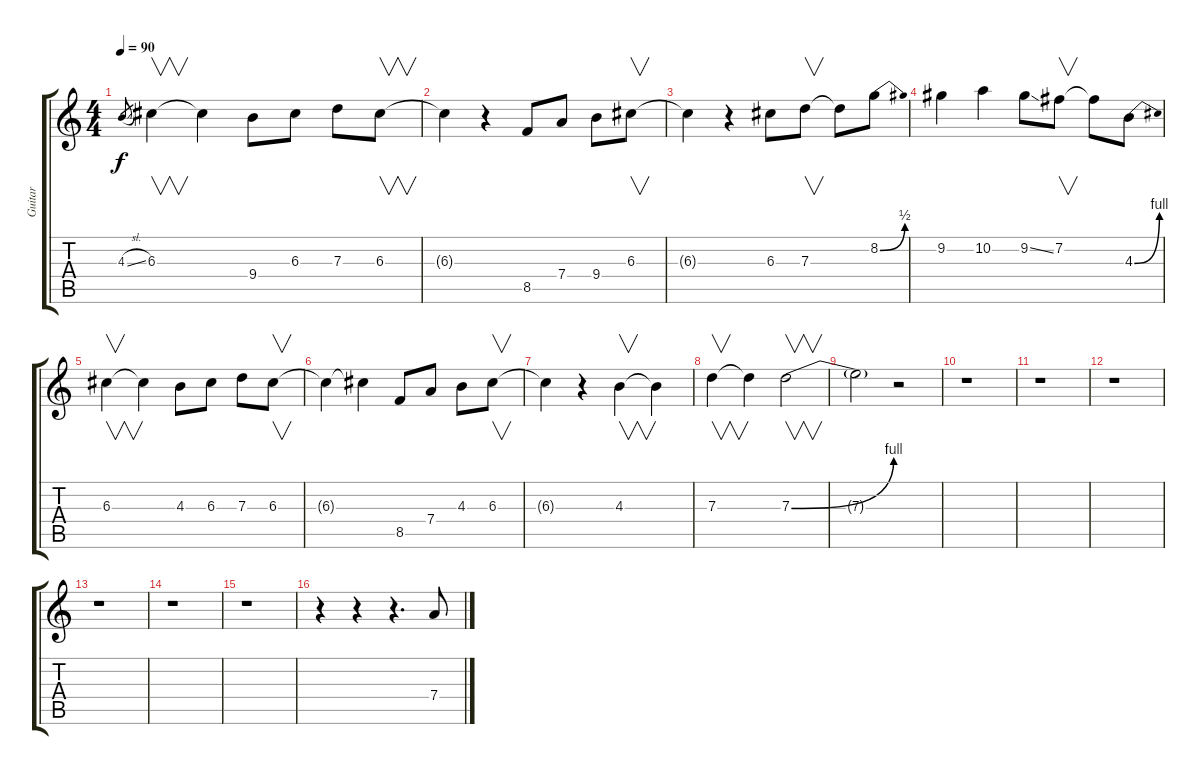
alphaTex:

\track ("Guitar" "Guitar") {instrument overdrivenguitar}
\staff {score tabs}
\tuning (E4 B3 G3 D3 A2 E2) {hide}
\ts (4 4)
\tempo 90
\clef g2
\ks c
4.3{sl}.8{gr dy f instrument overdrivenguitar} 6.3.4{v txt ""} 6.3{t}.4 9.4.8 6.3.8 7.3.8 6.3.8{v} |
6.3{t}.4 r.4 8.5.8 7.4.8 9.4.8 6.3.8{v} |
6.3{t}.4 r.4 6.3.8 7.3.8{v} 7.3{t}.8 8.2{be (bend 0 0 60 2)}.8 |
9.2.4 10.2.4 9.2{ss}.8 7.2.8{v} 7.2{t}.8 4.3{be (bend 0 0 60 4)}.8 |
6.3.4{v} 6.3{t}.4 4.3.8 6.3.8 7.3.8 6.3.8{v} |
6.3{t}.4 6.3{t}.4 8.5.8 7.4.8 4.3.8 6.3.8{v} |
6.3{t}.4 r.4 4.3.4{v} 4.3{t}.4 |
7.3.4{v} 7.3{t}.4 7.3{be (bend 0 0 60 4)}.2{v} |
7.3{t}.2{txt ""} r.2 |
r.1 |
r.1 |
r.1 |
r.1 |
r.1 |
r.1 |
r.4 r.4 r.4{d} 7.4.8
